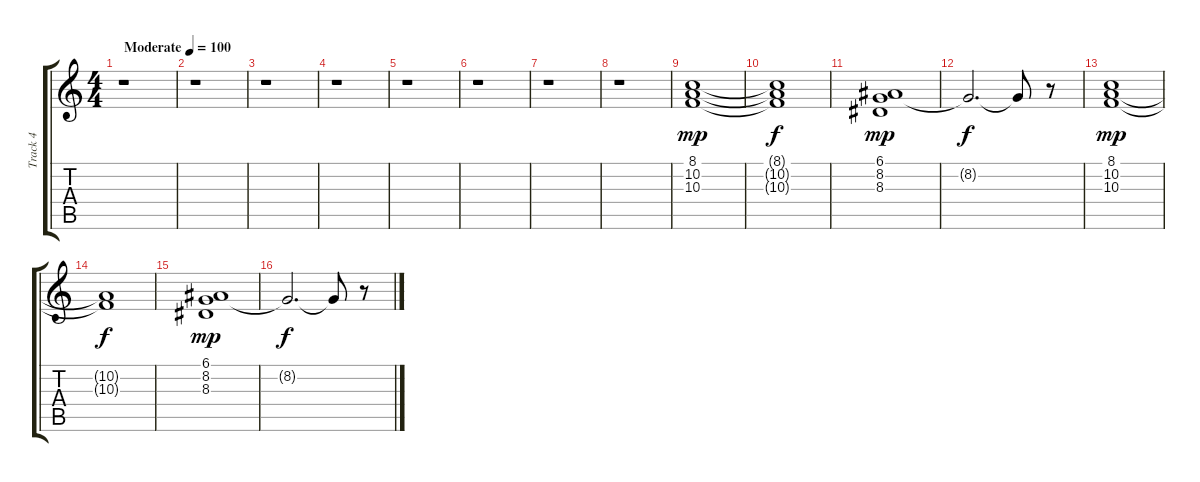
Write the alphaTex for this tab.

\track ("Track 4" "Track 4") {instrument stringensemble1}
\staff {score tabs}
\tuning (E4 B3 G3 D3 A2 E2) {hide}
\ts (4 4)
\tempo (100 "Moderate")
\clef g2
\ks c
r.1{dy mp instrument stringensemble1} |
r.1 |
r.1 |
r.1 |
r.1 |
r.1 |
r.1 |
r.1 |
(8.1 10.2 10.3).1 |
(8.1{t} 10.2{t} 10.3{t}).1{dy f} |
(6.1 8.2 8.3).1{dy mp} |
8.2{t}.2{d dy f} 8.2{t}.8 r.8 |
(8.1 10.2 10.3).1{dy mp} |
(10.2{t} 10.3{t}).1{dy f} |
(6.1 8.2 8.3).1{dy mp} |
8.2{t}.2{d dy f} 8.2{t}.8 r.8
